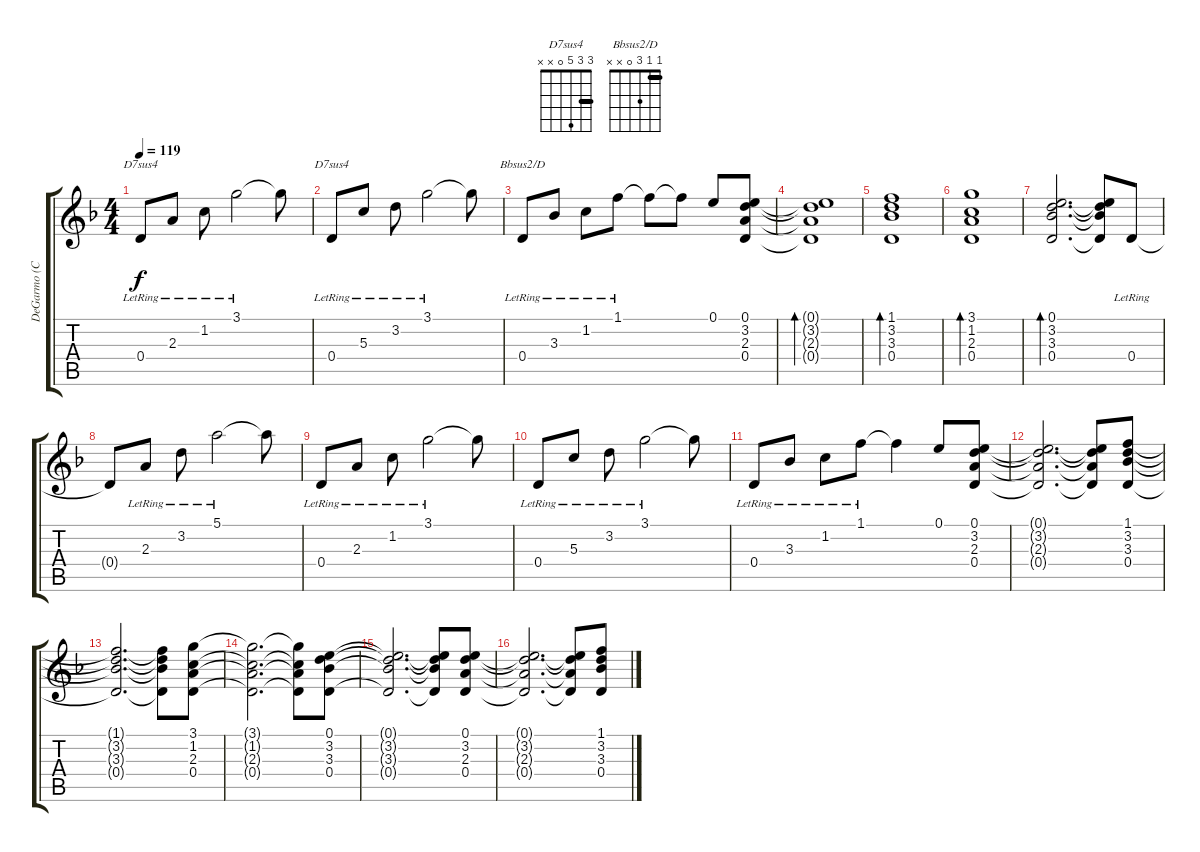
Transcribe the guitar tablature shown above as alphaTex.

\track ("DeGarmo (Clean)" "DeGarmo (C") {instrument electricguitarclean}
\staff {score tabs}
\tuning (E4 B3 G3 D3 A2 E2) {hide}
\chord ("D7sus4" 3 1 2 0 x x)
\chord ("D7sus4" 3 3 5 0 x x) {barre 3}
\chord ("Bbsus2/D" 1 1 3 0 x x) {barre 1}
\ts (4 4)
\tempo 119
\clef g2
\ks dminor
0.4{lr}.8{ch "D7sus4" dy f} 2.3{lr}.8 1.2{lr}.8 3.1{lr}.2 3.1{t}.8 |
0.4{lr}.8{ch "D7sus4"} 5.3{lr}.8 3.2{lr}.8 3.1{lr}.2 3.1{t}.8 |
0.4{lr}.8{ch "Bbsus2/D"} 3.3{lr}.8 1.2{lr}.8 1.1{lr}.8 1.1{t}.8 1.1{t}.8 0.1.8 (0.1 3.2 2.3 0.4).8 |
(0.1{t} 3.2{t} 2.3{t} 0.4{t}).1{bd 240} |
(1.1 3.2 3.3 0.4).1{bd 240} |
(3.1 1.2 2.3 0.4).1{bd 240} |
(0.1 3.2 3.3 0.4).2{d bd 240} (0.1{t} 3.2{t} 3.3{t} 0.4{t}).8 0.4{lr}.8 |
0.4{t}.8 2.3{lr}.8 3.2{lr}.8 5.1{lr}.2 5.1{t}.8 |
0.4{lr}.8 2.3{lr}.8 1.2{lr}.8 3.1{lr}.2 3.1{t}.8 |
0.4{lr}.8 5.3{lr}.8 3.2{lr}.8 3.1{lr}.2 3.1{t}.8 |
0.4{lr}.8 3.3{lr}.8 1.2{lr}.8 1.1{lr}.8 1.1{t}.4 0.1.8 (0.1 3.2 2.3 0.4).8 |
(0.1{t} 3.2{t} 2.3{t} 0.4{t}).2{d} (0.1{t} 3.2{t} 2.3{t} 0.4{t}).8 (1.1 3.2 3.3 0.4).8 |
(1.1{t} 3.2{t} 3.3{t} 0.4{t}).2{d} (1.1{t} 3.2{t} 3.3{t} 0.4{t}).8 (3.1 1.2 2.3 0.4).8 |
(3.1{t} 1.2{t} 2.3{t} 0.4{t}).2{d} (3.1{t} 1.2{t} 2.3{t} 0.4{t}).8 (0.1 3.2 3.3 0.4).8 |
(0.1{t} 3.2{t} 3.3{t} 0.4{t}).2{d} (0.1{t} 3.2{t} 3.3{t} 0.4{t}).8 (0.1 3.2 2.3 0.4).8 |
(0.1{t} 3.2{t} 2.3{t} 0.4{t}).2{d} (0.1{t} 3.2{t} 2.3{t} 0.4{t}).8 (1.1 3.2 3.3 0.4).8
